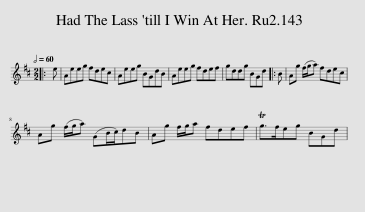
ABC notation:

X:1
L:1/8
Q:1/2=60
M:2/2
I:linebreak $
K:D
V:1 treble
V:1
|: e | Aeeg fdec | Aeeg BGdB | Aeeg fdef | gddg BGd |: %5
 B | Ag (f/g/a) fdec |$ Ag (f/g/a) (GB/c/)dB | Ag f/g/a fdef | Tg>feg BGd | %10
